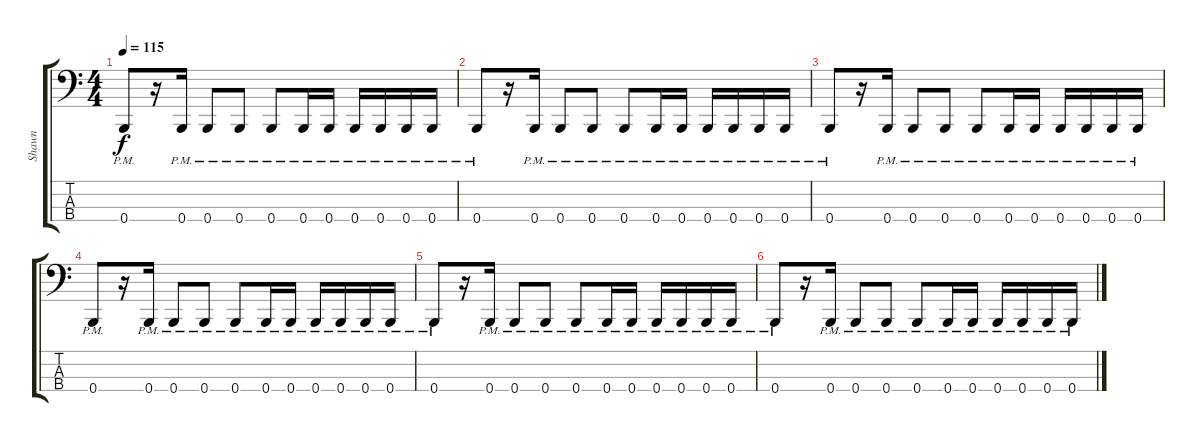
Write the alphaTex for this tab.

\track ("Shawn" "Shawn") {instrument electricbassfinger}
\staff {score tabs}
\tuning (E2 B1 Gb1 B0) {hide}
\ts (4 4)
\tempo 115
\clef f4
\ks c
0.4{pm}.8{dy f} r.16 0.4{pm}.16 0.4{pm}.8 0.4{pm}.8 0.4{pm}.8 0.4{pm}.16 0.4{pm}.16 0.4{pm}.16 0.4{pm}.16 0.4{pm}.16 0.4{pm}.16 |
0.4{pm}.8 r.16 0.4{pm}.16 0.4{pm}.8 0.4{pm}.8 0.4{pm}.8 0.4{pm}.16 0.4{pm}.16 0.4{pm}.16 0.4{pm}.16 0.4{pm}.16 0.4{pm}.16 |
0.4{pm}.8 r.16 0.4{pm}.16 0.4{pm}.8 0.4{pm}.8 0.4{pm}.8 0.4{pm}.16 0.4{pm}.16 0.4{pm}.16 0.4{pm}.16 0.4{pm}.16 0.4{pm}.16 |
0.4{pm}.8 r.16 0.4{pm}.16 0.4{pm}.8 0.4{pm}.8 0.4{pm}.8 0.4{pm}.16 0.4{pm}.16 0.4{pm}.16 0.4{pm}.16 0.4{pm}.16 0.4{pm}.16 |
0.4{pm}.8 r.16 0.4{pm}.16 0.4{pm}.8 0.4{pm}.8 0.4{pm}.8 0.4{pm}.16 0.4{pm}.16 0.4{pm}.16 0.4{pm}.16 0.4{pm}.16 0.4{pm}.16 |
0.4{pm}.8 r.16 0.4{pm}.16 0.4{pm}.8 0.4{pm}.8 0.4{pm}.8 0.4{pm}.16 0.4{pm}.16 0.4{pm}.16 0.4{pm}.16 0.4{pm}.16 0.4{pm}.16
